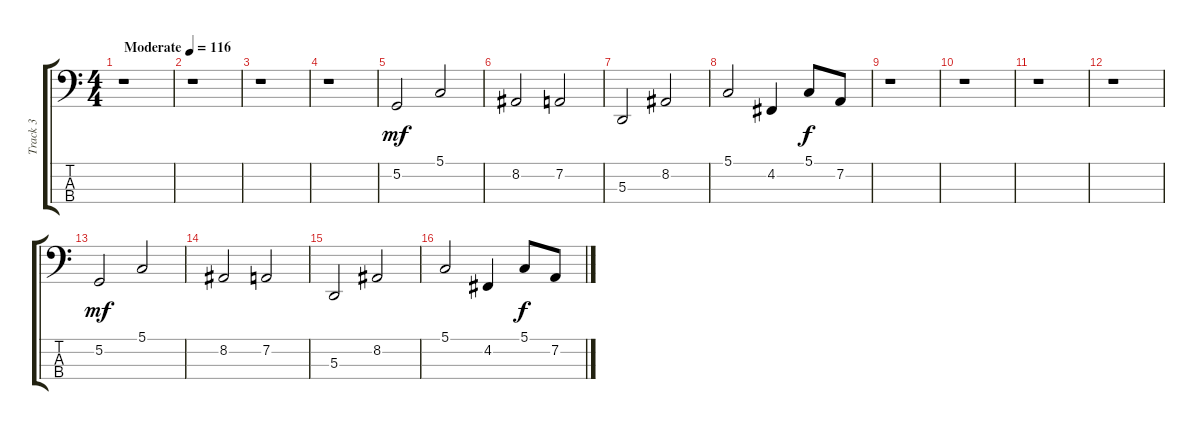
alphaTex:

\track ("Track 3" "Track 3") {instrument cello}
\staff {score tabs}
\tuning (G2 D2 A1 E1) {hide}
\ts (4 4)
\tempo (116 "Moderate")
\clef f4
\ks c
r.1{dy mf instrument cello} |
r.1 |
r.1 |
r.1 |
5.2.2 5.1.2 |
8.2.2 7.2.2 |
5.3.2 8.2.2 |
5.1.2 4.2.4 5.1.8{dy f} 7.2.8 |
r.1 |
r.1 |
r.1 |
r.1 |
5.2.2{dy mf} 5.1.2 |
8.2.2 7.2.2 |
5.3.2 8.2.2 |
5.1.2 4.2.4 5.1.8{dy f} 7.2.8
